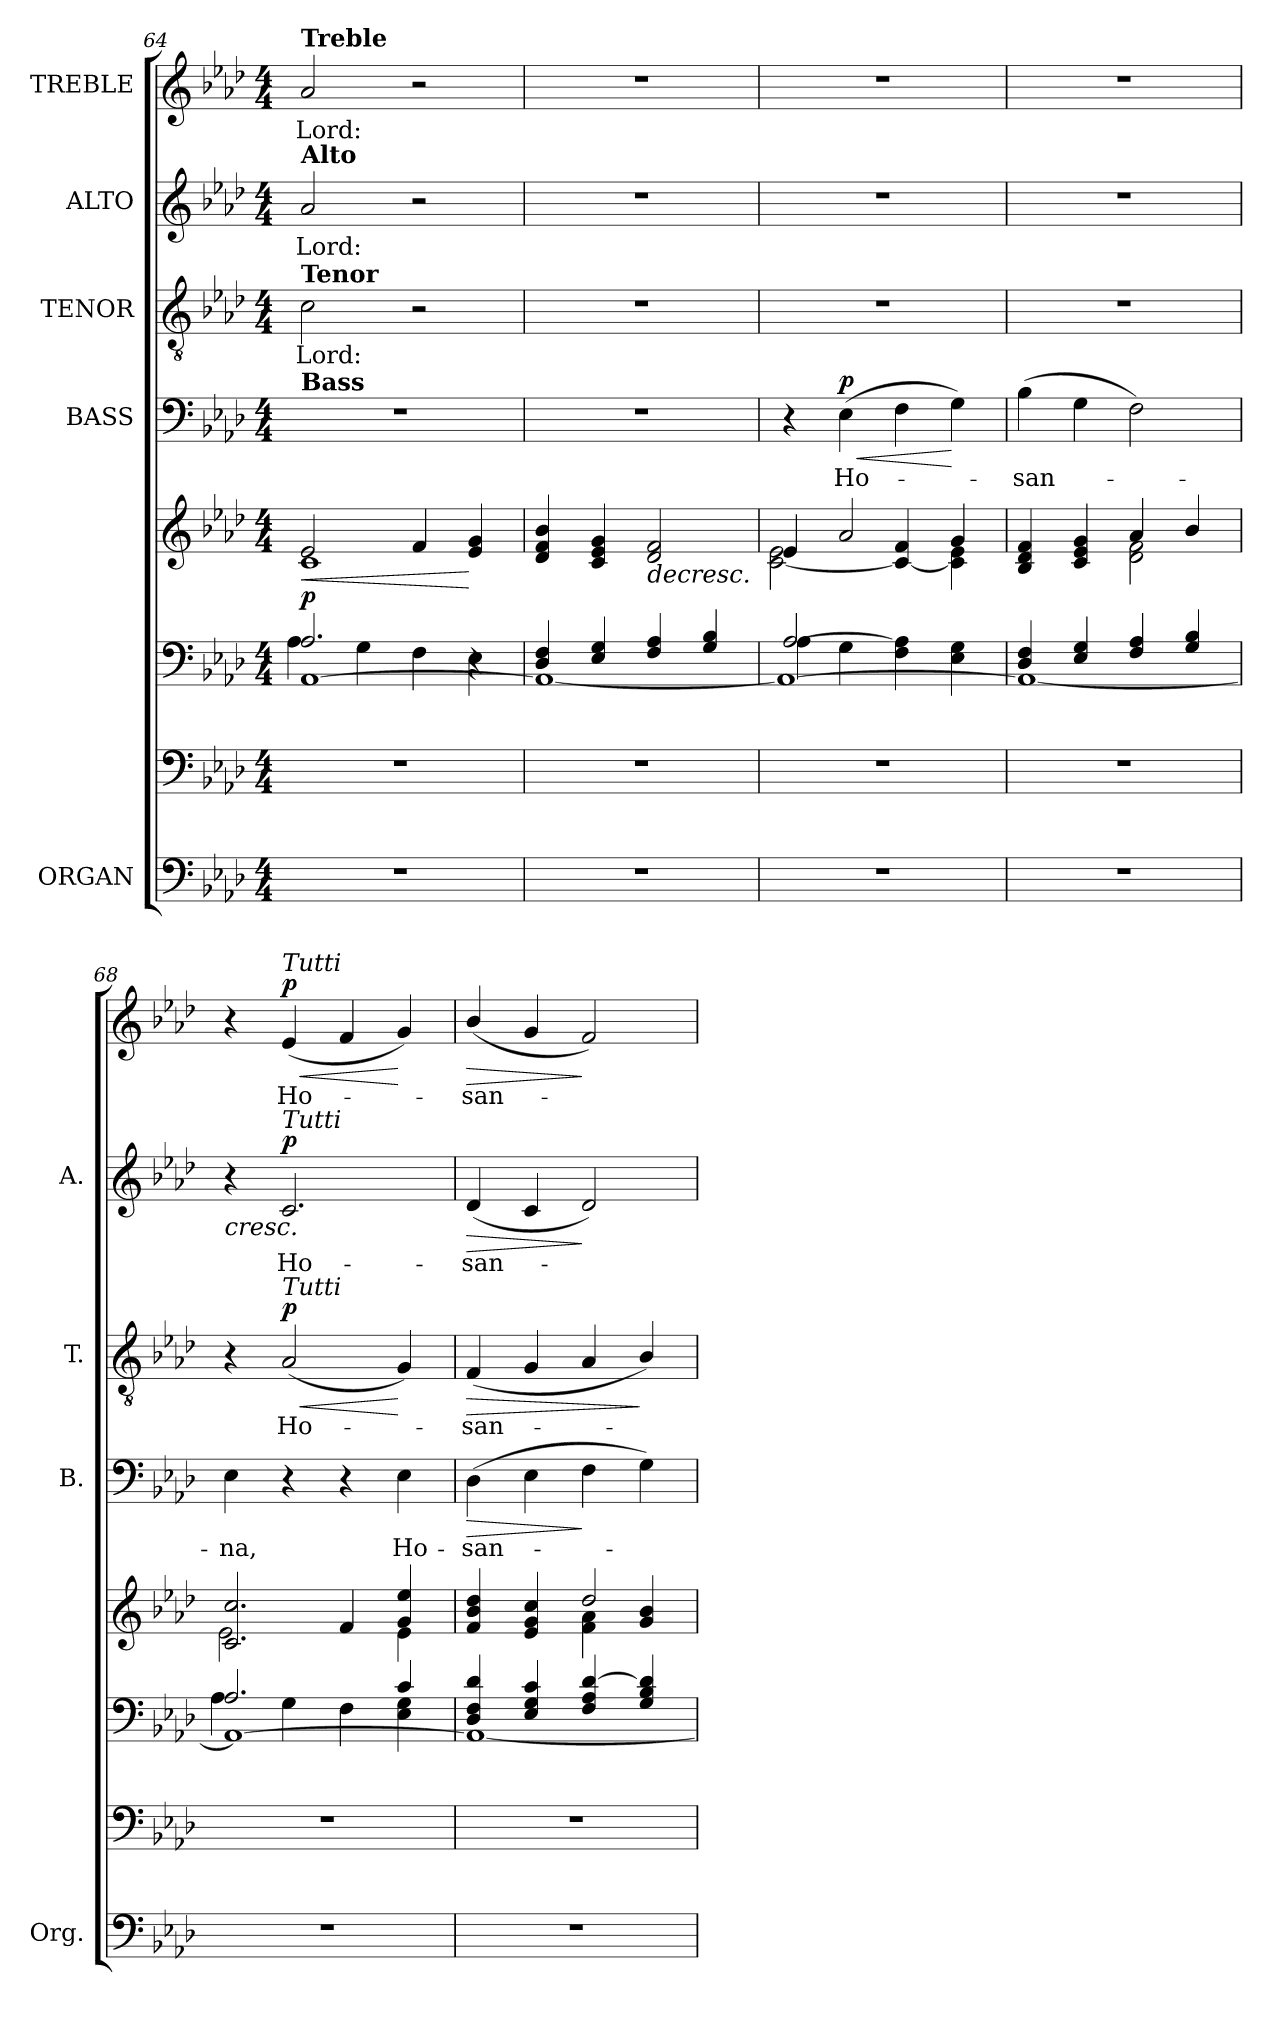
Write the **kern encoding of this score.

**kern	**kern	**kern	**kern	**dynam	**kern	**text	**dynam	**kern	**text	**dynam	**kern	**text	**dynam	**kern	**text	**dynam
*part5	*part5	*part5	*part5	*part5	*part4	*part4	*part4	*part3	*part3	*part3	*part2	*part2	*part2	*part1	*part1	*part1
*staff8	*staff7	*staff6	*staff5	*staff5/6/7/8	*staff4	*staff4	*staff4	*staff3	*staff3	*staff3	*staff2	*staff2	*staff2	*staff1	*staff1	*staff1
*I"ORGAN	*	*	*	*	*I"BASS	*	*	*I"TENOR	*	*	*I"ALTO	*	*	*I"TREBLE	*	*
*I'Org.	*	*	*	*	*I'B.	*	*	*I'T.	*	*	*I'A.	*	*	*	*	*
!!LO:LB:g=z
*clefF4	*clefF4	*clefF4	*clefG2	*	*clefF4	*	*	*clefGv2	*	*	*clefG2	*	*	*clefG2	*	*
*	*	*	*	*	*	*	*	*ITrd7c12	*	*	*	*	*	*	*	*
*k[b-e-a-d-]	*k[b-e-a-d-]	*k[b-e-a-d-]	*k[b-e-a-d-]	*	*k[b-e-a-d-]	*	*	*k[b-e-a-d-]	*	*	*k[b-e-a-d-]	*	*	*k[b-e-a-d-]	*	*
*A-:	*A-:	*A-:	*A-:	*	*A-:	*	*	*A-:	*	*	*A-:	*	*	*A-:	*	*
*M4/4	*M4/4	*M4/4	*M4/4	*	*M4/4	*	*	*M4/4	*	*	*M4/4	*	*	*M4/4	*	*
=64	=64	=64	=64	=64	=64	=64	=64	=64	=64	=64	=64	=64	=64	=64	=64	=64
*	*	*^	*^	*	*	*	*	*	*	*	*	*	*	*	*	*
*	*	*	*^	*	*	*	*	*	*	*	*	*	*	*	*	*	*	*
!	!	!	!	!	!	!	!LO:HP:b	!	!	!	!	!	!	!	!	!	!	!	!
!	!	!	!	!	!	!	!	!	!	!	!	!LO:LY:b:color=#000000	!	!	!	!	!	!	!
!	!	!	!	!	!	!	!	!	!	!	!	!	!	!	!LO:LY:b:color=#000000	!	!	!	!
!	!	!	!	!	!	!	!	!	!	!	!	!	!	!	!	!	!LO:TX:a:B:t=Treble	!	!
!	!	!	!	!	!	!	!	!	!	!	!	!	!	!LO:TX:a:B:t=Alto	!	!	!	!	!
!	!	!	!	!	!	!	!	!	!	!	!LO:TX:a:B:t=Tenor	!	!	!	!	!	!	!	!
!	!	!	!	!	!	!	!	!LO:TX:a:B:t=Bass	!	!	!	!	!	!	!	!	!	!	!
!	!	!	!	!	!	!	!	!	!	!	!	!	!	!	!	!	!	!LO:LY:b:color=#000000	!
1r	1r	2.A-i/	4A-i\	[1AA-i	2e-i/	1ci	< p	1r	.	.	2Ci\	Lord:	.	2a-i/	Lord:	.	2a-i/	Lord:	.
.	.	.	4Gi\	.	.	.	.	.	.	.	.	.	.	.	.	.	.	.	.
.	.	.	4Fi\	.	4fi/	.	.	.	.	.	2r	.	.	2r	.	.	2r	.	.
.	.	4r	4E-i\	.	4e-i/ 4gi	.	[	.	.	.	.	.	.	.	.	.	.	.	.
*	*	*	*v	*v	*	*	*	*	*	*	*	*	*	*	*	*	*	*	*
*	*	*	*	*v	*v	*	*	*	*	*	*	*	*	*	*	*	*	*
=65	=65	=65	=65	=65	=65	=65	=65	=65	=65	=65	=65	=65	=65	=65	=65	=65	=65
1r	1r	4D-i/ 4Fi	1AA-i_	4d-i/ 4fi 4b-i	.	1r	.	.	1r	.	.	1r	.	.	1r	.	.
.	.	4E-i/ 4Gi	.	4ci/ 4e-i 4gi	]	.	.	.	.	.	.	.	.	.	.	.	.
!	!	!	!	!	!LO:HP:b	!	!	!	!	!	!	!	!	!	!	!	!
.	.	4Fi/ 4A-i	.	2d-i/ 2fi	>	.	.	.	.	.	.	.	.	.	.	.	.
.	.	4Gi/ 4B-i	.	.	.	.	.	.	.	.	.	.	.	.	.	.	.
=66	=66	=66	=66	=66	=66	=66	=66	=66	=66	=66	=66	=66	=66	=66	=66	=66	=66
*	*	*	*^	*^	*	*	*	*	*	*	*	*	*	*	*	*	*
1r	1r	[2A-i/	4A-i\	1AA-i_	4e-i/	[2ci\ 2e-i	.	4r	.	.	1r	.	.	1r	.	.	1r	.	.
!	!	!	!	!	!	!	!	!	!LO:LY:b:color=#000000	!LO:HP:b	!	!	!	!	!	!	!	!	!
.	.	.	4Gi\	.	2a-i/	.	.	(4E-i\	Ho-	< p	.	.	.	.	.	.	.	.	.
.	.	2ryy	4Fi\ 4A-i]	.	.	4ci/_ 4fi	.	4Fi\	.	.	.	.	.	.	.	.	.	.	.
.	.	.	4E-i\ 4Gi	.	4gi/	4ci\] 4e-i	.	4Gi\)	.	[	.	.	.	.	.	.	.	.	.
*	*	*	*v	*v	*	*	*	*	*	*	*	*	*	*	*	*	*	*	*
=67	=67	=67	=67	=67	=67	=67	=67	=67	=67	=67	=67	=67	=67	=67	=67	=67	=67	=67
!	!	!	!	!	!	!	!	!LO:LY:b:color=#000000	!	!	!	!	!	!	!	!	!	!
1r	1r	4D-i/ 4Fi	1AA-i_	4B-i/ 4d-i 4fi	2ryy	.	(4B-i\	-san-	.	1r	.	.	1r	.	.	1r	.	.
.	.	4E-i/ 4Gi	.	4ci/ 4e-i 4gi	.	.	4Gi\	.	.	.	.	.	.	.	.	.	.	.
.	.	4Fi/ 4A-i	.	4a-i/	2d-i\ 2fi	.	2Fi\)	.	.	.	.	.	.	.	.	.	.	.
.	.	4Gi/ 4B-i	.	4b-i/	.	.	.	.	.	.	.	.	.	.	.	.	.	.
=68	=68	=68	=68	=68	=68	=68	=68	=68	=68	=68	=68	=68	=68	=68	=68	=68	=68	=68
*	*	*	*^	*	*	*	*	*	*	*	*	*	*	*	*	*	*	*
!	!	!	!	!	!	!	!	!	!LO:LY:b:color=#000000	!	!	!	!	!	!	!LO:HP:b	!	!	!
1r	1r	2.A-i/	4A-i\	1AA-i_	2.ci/ 2.cci	2e-i\	.	4E-i\	-na,	.	4r	.	.	4r	.	<	4r	.	.
!	!	!	!	!	!	!	!	!	!	!	!	!LO:LY:b:color=#000000	!LO:HP:b	!	!	!	!	!	!
!	!	!	!	!	!	!	!	!	!	!	!	!	!	!	!LO:LY:b:color=#000000	!	!	!	!
!	!	!	!	!	!	!	!	!	!	!	!	!	!	!	!	!	!LO:TX:a:i:t=Tutti	!	!
!	!	!	!	!	!	!	!	!	!	!	!	!	!	!LO:TX:a:i:t=Tutti	!	!	!	!	!
!	!	!	!	!	!	!	!	!	!	!	!LO:TX:a:i:t=Tutti	!	!	!	!	!	!	!	!
!	!	!	!	!	!	!	!	!	!	!	!	!	!	!	!	!	!	!LO:LY:b:color=#000000	!LO:HP:b
.	.	.	4Gi\	.	.	.	.	4r	.	.	(2AA-i/	Ho-	< p	2.ci/	Ho-	p	(4e-i/	Ho-	< p
.	.	.	4Fi\	.	.	4fi/	.	4r	.	.	.	.	.	.	.	.	4fi/	.	.
!	!	!	!	!	!	!	!	!	!LO:LY:b:color=#000000	!	!	!	!	!	!	!	!	!	!
.	.	4ci/	4E-i\ 4Gi	.	4gi/ 4ee-i	4e-i\	.	4E-i\	Ho-	.	4GGi/)	.	[	.	.	.	4gi/)	.	[
*	*	*v	*v	*v	*	*	*	*	*	*	*	*	*	*	*	*	*	*	*
*	*	*	*v	*v	*	*	*	*	*	*	*	*	*	*	*	*	*
.	.	.	.	.	.	.	.	.	.	.	.	.	[	.	.	.
!!LO:PB:g=z
=69	=69	=69	=69	=69	=69	=69	=69	=69	=69	=69	=69	=69	=69	=69	=69	=69
*	*	*^	*^	*	*	*	*	*	*	*	*	*	*	*	*	*
!	!	!	!	!	!	!	!	!LO:LY:b:color=#000000	!LO:HP:b	!	!	!	!	!	!	!	!	!
!	!	!	!	!	!	!	!	!	!	!	!LO:LY:b:color=#000000	!LO:HP:b	!	!	!	!	!	!
!	!	!	!	!	!	!	!	!	!	!	!	!	!	!LO:LY:b:color=#000000	!LO:HP:b	!	!	!
!	!	!	!	!	!	!	!	!	!	!	!	!	!	!	!	!	!LO:LY:b:color=#000000	!LO:HP:b
1r	1r	4D-i/ 4Fi 4d-i	1AA-i_	4fi/ 4b-i 4dd-i	2ryy	.	(4D-i\	-san-	>	(4FFi/	-san-	>	(4d-i/	-san-	>	(4b-i/	-san-	>
.	.	4E-i/ 4Gi 4ci	.	4e-i/ 4gi 4cci	.	.	4E-i\	.	.	4GGi/	.	.	4ci/	.	.	4gi/	.	.
.	.	4Fi/ 4A-i [4d-i	.	2dd-i/	4fi\ 4a-i	.	4Fi\	.	]	4AA-i/	.	.	2d-i/)	.	]	2fi/)	.	]
.	.	4Gi/ 4B-i 4d-i]	.	.	4gi/ 4b-i	.	4Gi\)	.	.	4BB-i/)	.	]	.	.	.	.	.	.
*	*	*v	*v	*	*	*	*	*	*	*	*	*	*	*	*	*	*	*
*	*	*	*v	*v	*	*	*	*	*	*	*	*	*	*	*	*	*
=	=	=	=	=	=	=	=	=	=	=	=	=	=	=	=	=
*-	*-	*-	*-	*-	*-	*-	*-	*-	*-	*-	*-	*-	*-	*-	*-	*-
